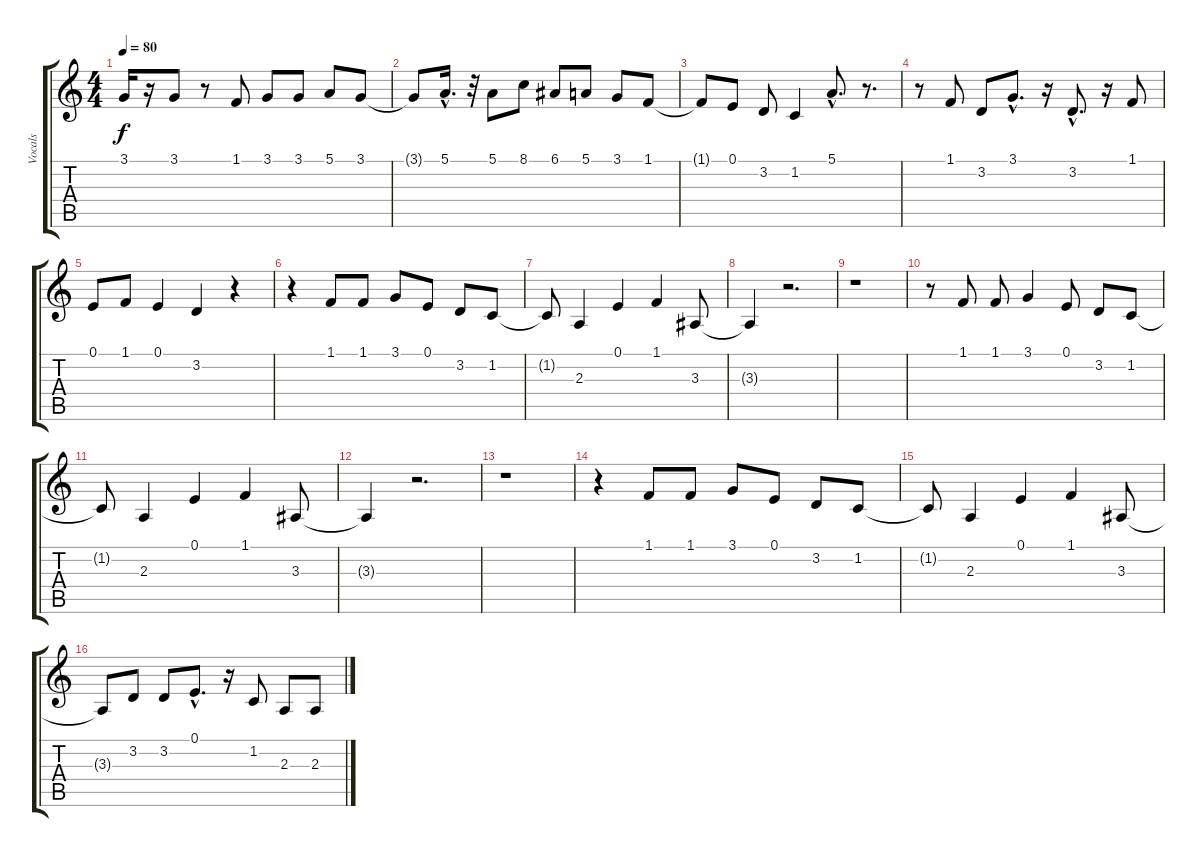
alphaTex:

\track ("Vocals" "Vocals") {instrument violin}
\staff {score tabs}
\tuning (E4 B3 G3 D3 A2 E2) {hide}
\ts (4 4)
\tempo 80
\clef g2
\ks c
3.1{t}.16{dy f} r.16 3.1.8 r.8 1.1.8 3.1.8 3.1.8 5.1.8 3.1.8 |
3.1{t}.8 5.1{hac}.16{d} r.32 5.1.8 8.1.8 6.1.8 5.1.8 3.1.8 1.1.8 |
1.1{t}.8 0.1.8 3.2.8 1.2.4 5.1{hac}.8{d} r.8{d} |
r.8 1.1.8 3.2.8 3.1{hac}.8{d} r.16 3.2{hac}.8{d} r.16 1.1.8 |
0.1.8 1.1.8 0.1.4 3.2.4 r.4 |
r.4 1.1.8 1.1.8 3.1.8 0.1.8 3.2.8 1.2.8 |
1.2{t}.8 2.3.4 0.1.4 1.1.4 3.3.8 |
3.3{t}.4 r.2{d} |
r.1 |
r.8 1.1.8 1.1.8 3.1.4 0.1.8 3.2.8 1.2.8 |
1.2{t}.8 2.3.4 0.1.4 1.1.4 3.3.8 |
3.3{t}.4 r.2{d} |
r.1 |
r.4 1.1.8 1.1.8 3.1.8 0.1.8 3.2.8 1.2.8 |
1.2{t}.8 2.3.4 0.1.4 1.1.4 3.3.8 |
3.3{t}.8 3.2.8 3.2.8 0.1{hac}.8{d} r.16 1.2.8 2.3.8 2.3.8
